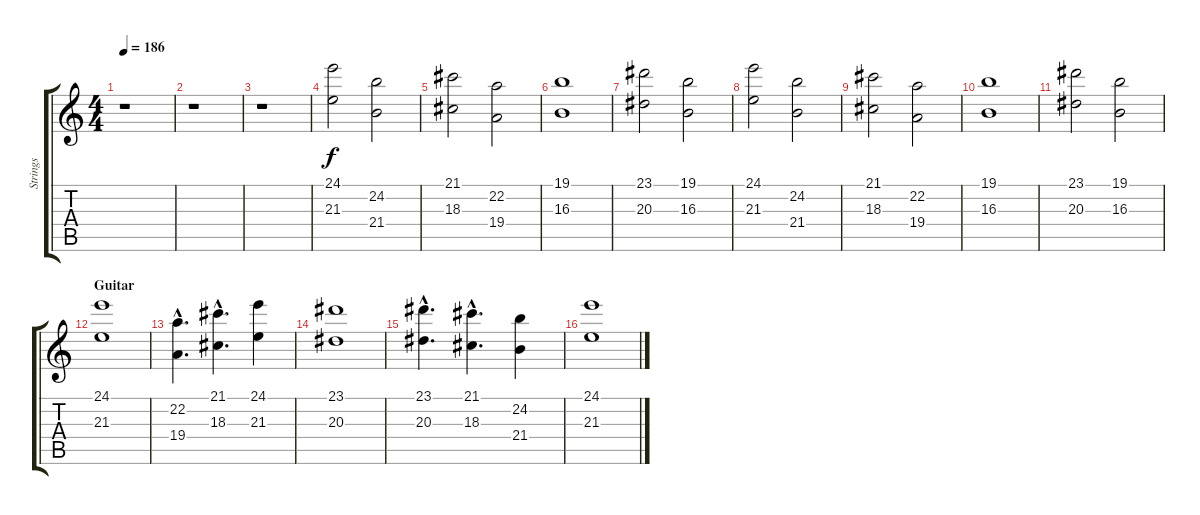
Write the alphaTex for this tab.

\track ("Strings" "Strings") {instrument stringensemble1}
\staff {score tabs}
\tuning (E4 B3 G3 D3 A2 E2) {hide}
\ts (4 4)
\tempo 186
\clef g2
\ks c
r.1{dy f} |
r.1 |
r.1 |
\section ("" "")
(24.1 21.3).2 (24.2 21.4).2 |
(21.1 18.3).2 (22.2 19.4).2 |
(19.1 16.3).1 |
(23.1 20.3).2 (19.1 16.3).2 |
\section ("" "")
(24.1 21.3).2 (24.2 21.4).2 |
(21.1 18.3).2 (22.2 19.4).2 |
(19.1 16.3).1 |
(23.1 20.3).2 (19.1 16.3).2 |
\section ("" "Guitar")
(24.1 21.3).1 |
(22.2{hac} 19.4{hac}).4{d} (21.1{hac} 18.3{hac}).4{d} (24.1 21.3).4 |
(23.1 20.3).1 |
(23.1{hac} 20.3{hac}).4{d} (21.1{hac} 18.3{hac}).4{d} (24.2 21.4).4 |
\section ("" "")
(24.1 21.3).1
